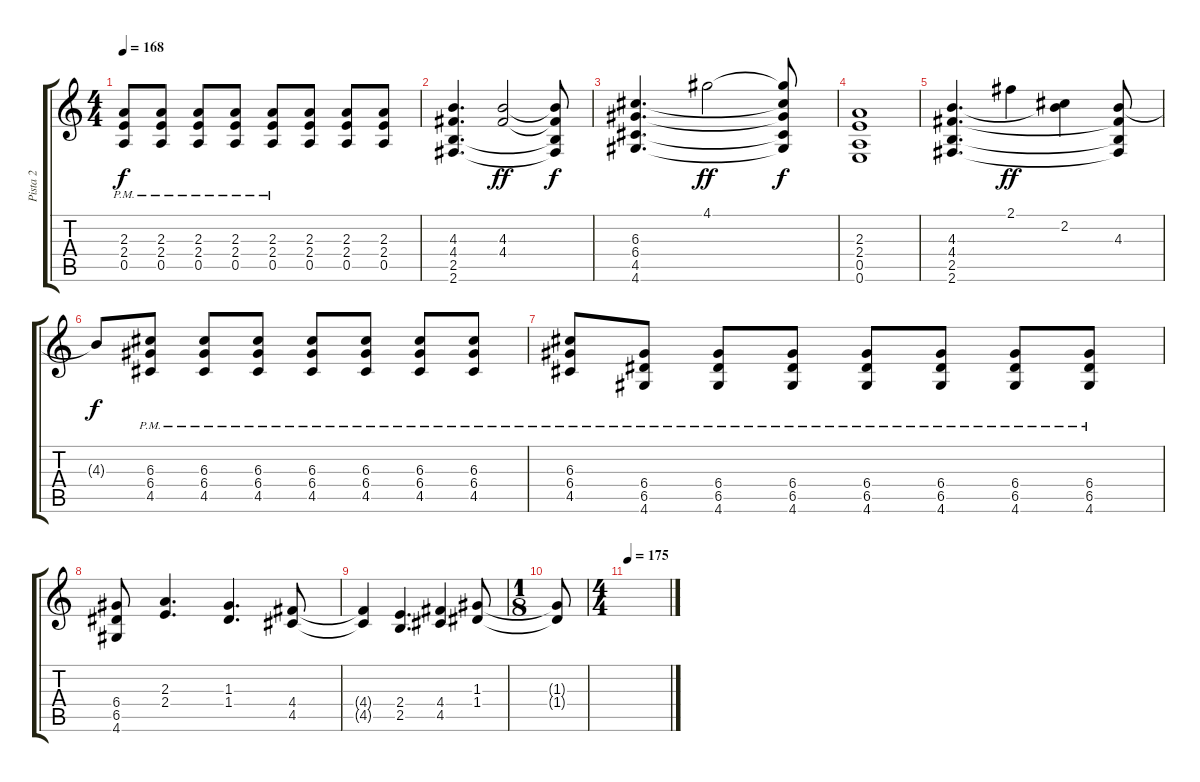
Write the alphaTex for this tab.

\track ("Pista 2" "Pista 2") {instrument overdrivenguitar}
\staff {score tabs}
\tuning (E4 B3 G3 D3 A2 E2) {hide}
\ts (4 4)
\tempo 168
\clef g2
\ks c
(2.3{pm} 2.4{pm} 0.5{pm}).8{dy f} (2.3{pm} 2.4{pm} 0.5{pm}).8 (2.3{pm} 2.4{pm} 0.5{pm}).8 (2.3{pm} 2.4{pm} 0.5{pm}).8 (2.3{pm} 2.4{pm} 0.5{pm}).8 (2.3 2.4 0.5).8 (2.3 2.4 0.5).8 (2.3 2.4 0.5).8 |
(4.3 4.4 2.5 2.6).4{d} (4.3 4.4).2{dy ff} (4.3{t} 4.4{t} 2.5{t} 2.6{t}).8{dy f} |
(6.3 6.4 4.5 4.6).4{d} 4.1.2{dy ff} (4.1{t} 6.3{t} 6.4{t} 4.5{t} 4.6{t}).8{dy f} |
(2.3 2.4 0.5 0.6).1 |
(4.3 4.4 2.5 2.6).4{d} 2.1.4{dy ff} (2.2 4.3{t}).4 (4.3 4.4{t} 2.5{t} 2.6{t}).8 |
4.3{t}.8{dy f} (6.3{pm} 6.4{pm} 4.5{pm}).8 (6.3{pm} 6.4{pm} 4.5{pm}).8 (6.3{pm} 6.4{pm} 4.5{pm}).8 (6.3{pm} 6.4{pm} 4.5{pm}).8 (6.3{pm} 6.4{pm} 4.5{pm}).8 (6.3{pm} 6.4{pm} 4.5{pm}).8 (6.3{pm} 6.4{pm} 4.5{pm}).8 |
(6.3{pm} 6.4{pm} 4.5{pm}).8 (6.4{pm} 6.5{pm} 4.6{pm}).8 (6.4{pm} 6.5{pm} 4.6{pm}).8 (6.4{pm} 6.5{pm} 4.6{pm}).8 (6.4{pm} 6.5{pm} 4.6{pm}).8 (6.4{pm} 6.5{pm} 4.6{pm}).8 (6.4{pm} 6.5{pm} 4.6{pm}).8 (6.4{pm} 6.5{pm} 4.6{pm}).8 |
(6.4 6.5 4.6).8 (2.3 2.4).4{d} (1.3 1.4).4{d} (4.4 4.5).8 |
(4.4{t} 4.5{t}).4 (2.4 2.5).4{d} (4.4 4.5).4 (1.3 1.4).8 |
\ts (1 8)
(1.3{t} 1.4{t}).8 |
\ts (4 4)
\tempo 175
